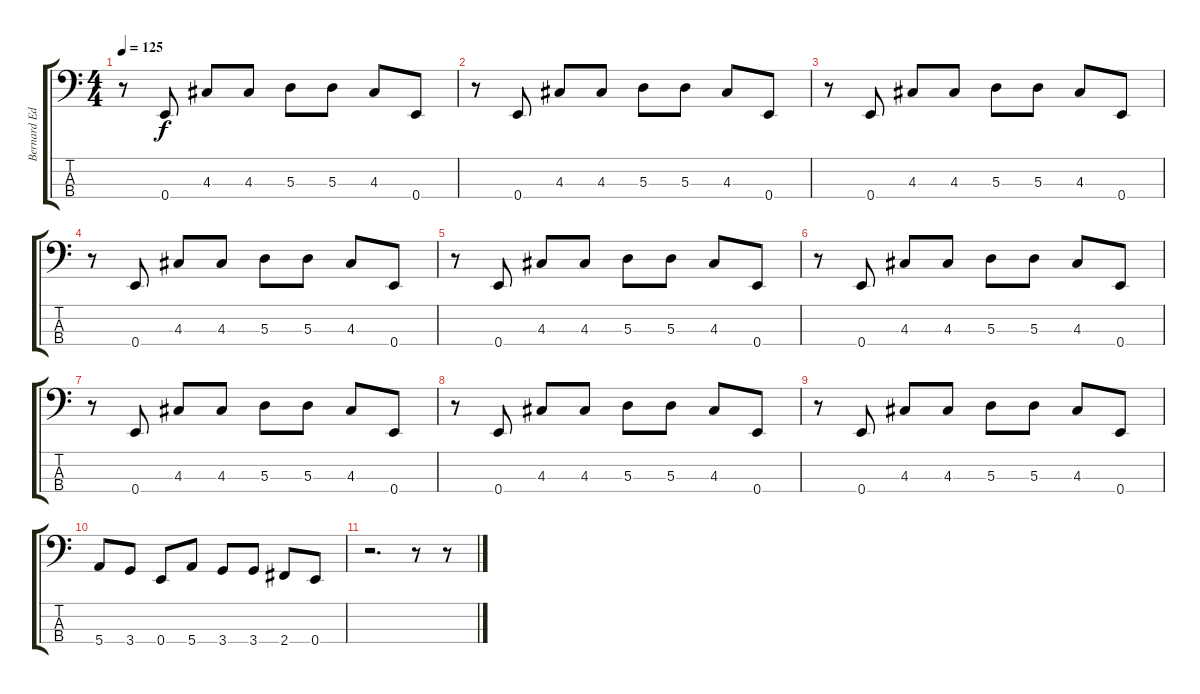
\track ("Bernard Edwards" "Bernard Ed") {instrument slapbass1}
\staff {score tabs}
\tuning (G2 D2 A1 E1) {hide}
\ts (4 4)
\tempo 125
\clef f4
\ks c
r.8{dy f} 0.4.8 4.3.8 4.3.8 5.3.8 5.3.8 4.3.8 0.4.8 |
r.8 0.4.8 4.3.8 4.3.8 5.3.8 5.3.8 4.3.8 0.4.8 |
r.8 0.4.8 4.3.8 4.3.8 5.3.8 5.3.8 4.3.8 0.4.8 |
r.8 0.4.8 4.3.8 4.3.8 5.3.8 5.3.8 4.3.8 0.4.8 |
r.8 0.4.8 4.3.8 4.3.8 5.3.8 5.3.8 4.3.8 0.4.8 |
r.8 0.4.8 4.3.8 4.3.8 5.3.8 5.3.8 4.3.8 0.4.8 |
r.8 0.4.8 4.3.8 4.3.8 5.3.8 5.3.8 4.3.8 0.4.8 |
r.8 0.4.8 4.3.8 4.3.8 5.3.8 5.3.8 4.3.8 0.4.8 |
r.8 0.4.8 4.3.8 4.3.8 5.3.8 5.3.8 4.3.8 0.4.8 |
5.4.8 3.4.8 0.4.8 5.4.8 3.4.8 3.4.8 2.4.8 0.4.8 |
r.2{d} r.8 r.8
